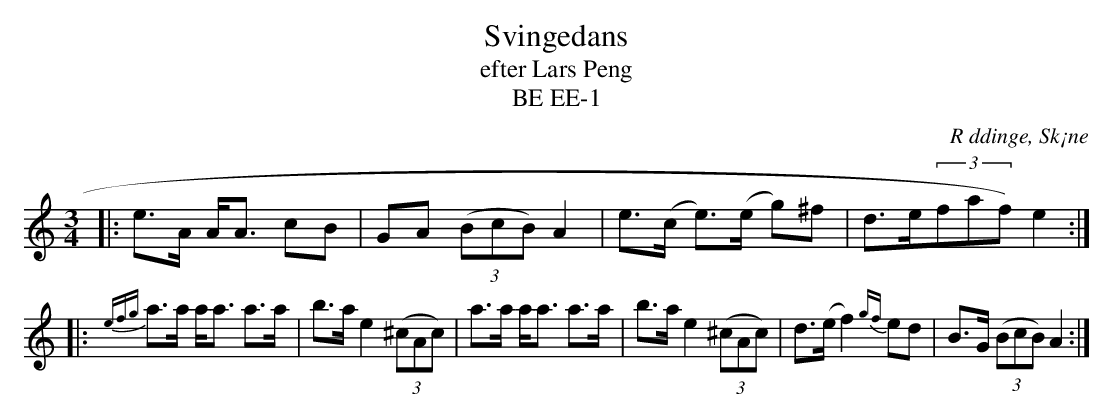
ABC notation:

X:1
T:Svingedans
T:efter Lars Peng
T:BE EE-1
O:R ddinge, Sk¡ne
M:3/4
L:1/8
Q:108
K:C
|: e>A A<A cB | GA ((3BcB) A2 | e>(c e)>(e g)^f | d>e ^((3faf) e2 :|
|: {efg}a>a a<a a>a | b>a e2 ((3^cAc) | a>a a<a a>a | b>a e2 ((3^cAc) | d>(e f2) {gf}ed | B>G ((3BcB) A2 :|
